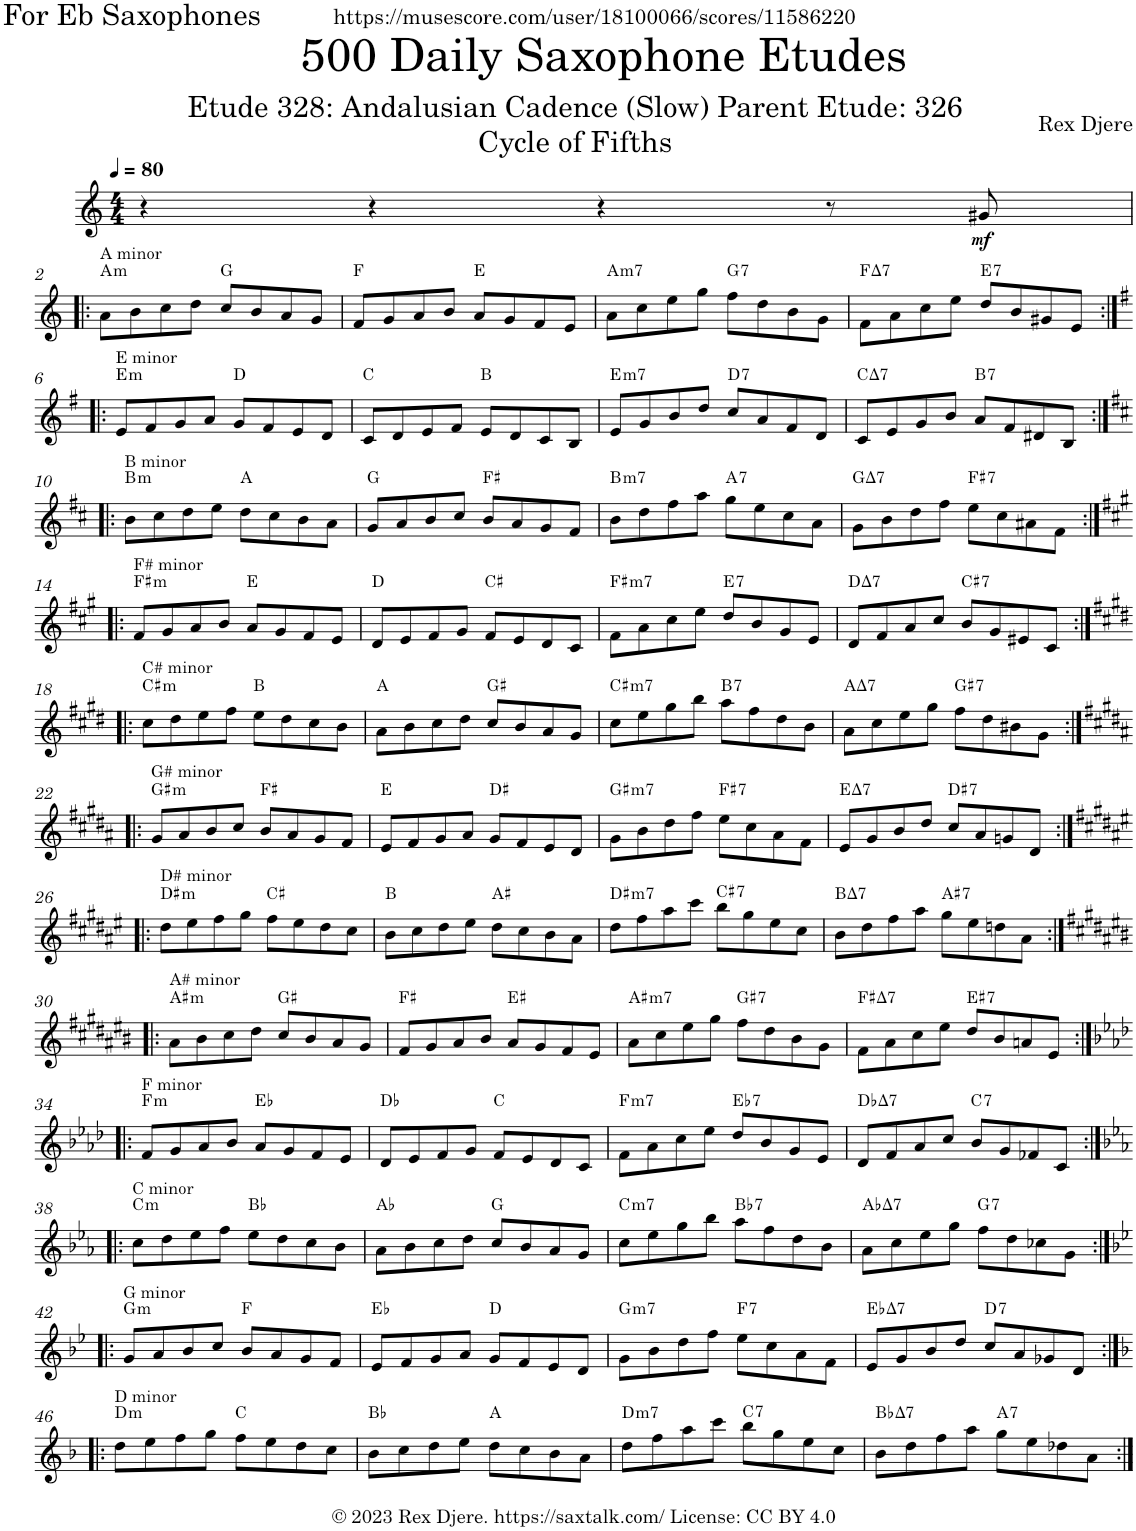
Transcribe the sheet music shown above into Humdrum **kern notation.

**kern	**dynam	**harte
*part1	*part1	*part1
*staff1	*staff1	*
*I"Alto Saxophone	*	*
*I'A. Sax.	*	*
*clefG2	*	*
*Trd5c9	*	*
*k[]	*	*
*M4/4	*	*
*MM80	*	*
=1	=1	=1
4r	.	.
4r	.	.
4r	.	.
8r	.	.
!	!LO:DY:b	!
8g#X/	mf	.
!!LO:LB:g=z
=2!|:	=2!|:	=2!|:
*k[]	*	*
!LO:TX:a:t=A minor	!	!LO:H:kt=m
8a\L	.	A:min
8b\	.	.
8cc\	.	.
8dd\J	.	.
8cc/L	.	G:maj
8b/	.	.
8a/	.	.
8g/J	.	.
=3	=3	=3
8f/L	.	F:maj
8g/	.	.
8a/	.	.
8b/J	.	.
8a/L	.	E:maj
8g/	.	.
8f/	.	.
8e/J	.	.
=4	=4	=4
!	!	!LO:H:kt=m7
8a\L	.	A:min7
8cc\	.	.
8ee\	.	.
8gg\J	.	.
!	!	!LO:H:kt=7
8ff\L	.	G:7
8dd\	.	.
8b\	.	.
8g\J	.	.
=5	=5	=5
!	!	!LO:H:kt=7
8f\L	.	F:maj7
8a\	.	.
8cc\	.	.
8ee\J	.	.
!	!	!LO:H:kt=7
8dd/L	.	E:7
8b/	.	.
8g#X/	.	.
8e/J	.	.
!!LO:LB:g=z
=6:|!|:	=6:|!|:	=6:|!|:
*k[f#]	*	*
!LO:TX:a:t=E minor	!	!LO:H:kt=m
8e/L	.	E:min
8f#/	.	.
8g/	.	.
8a/J	.	.
8g/L	.	D:maj
8f#/	.	.
8e/	.	.
8d/J	.	.
=7	=7	=7
8c/L	.	C:maj
8d/	.	.
8e/	.	.
8f#/J	.	.
8e/L	.	B:maj
8d/	.	.
8c/	.	.
8B/J	.	.
=8	=8	=8
!	!	!LO:H:kt=m7
8e/L	.	E:min7
8g/	.	.
8b/	.	.
8dd/J	.	.
!	!	!LO:H:kt=7
8cc/L	.	D:7
8a/	.	.
8f#/	.	.
8d/J	.	.
=9	=9	=9
!	!	!LO:H:kt=7
8c/L	.	C:maj7
8e/	.	.
8g/	.	.
8b/J	.	.
!	!	!LO:H:kt=7
8a/L	.	B:7
8f#/	.	.
8d#X/	.	.
8B/J	.	.
!!LO:LB:g=z
=10:|!|:	=10:|!|:	=10:|!|:
*k[f#c#]	*	*
!LO:TX:a:t=B minor	!	!LO:H:kt=m
8b\L	.	B:min
8cc#\	.	.
8dd\	.	.
8ee\J	.	.
8dd\L	.	A:maj
8cc#\	.	.
8b\	.	.
8a\J	.	.
=11	=11	=11
8g/L	.	G:maj
8a/	.	.
8b/	.	.
8cc#/J	.	.
8b/L	.	F#:maj
8a/	.	.
8g/	.	.
8f#/J	.	.
=12	=12	=12
!	!	!LO:H:kt=m7
8b\L	.	B:min7
8dd\	.	.
8ff#\	.	.
8aa\J	.	.
!	!	!LO:H:kt=7
8gg\L	.	A:7
8ee\	.	.
8cc#\	.	.
8a\J	.	.
=13	=13	=13
!	!	!LO:H:kt=7
8g\L	.	G:maj7
8b\	.	.
8dd\	.	.
8ff#\J	.	.
!	!	!LO:H:kt=7
8ee\L	.	F#:7
8cc#\	.	.
8a#X\	.	.
8f#\J	.	.
!!LO:LB:g=z
=14:|!|:	=14:|!|:	=14:|!|:
*k[f#c#g#]	*	*
!LO:TX:a:t=F# minor	!	!LO:H:kt=m
8f#/L	.	F#:min
8g#/	.	.
8a/	.	.
8b/J	.	.
8a/L	.	E:maj
8g#/	.	.
8f#/	.	.
8e/J	.	.
=15	=15	=15
8d/L	.	D:maj
8e/	.	.
8f#/	.	.
8g#/J	.	.
8f#/L	.	C#:maj
8e/	.	.
8d/	.	.
8c#/J	.	.
=16	=16	=16
!	!	!LO:H:kt=m7
8f#\L	.	F#:min7
8a\	.	.
8cc#\	.	.
8ee\J	.	.
!	!	!LO:H:kt=7
8dd/L	.	E:7
8b/	.	.
8g#/	.	.
8e/J	.	.
=17	=17	=17
!	!	!LO:H:kt=7
8d/L	.	D:maj7
8f#/	.	.
8a/	.	.
8cc#/J	.	.
!	!	!LO:H:kt=7
8b/L	.	C#:7
8g#/	.	.
8e#X/	.	.
8c#/J	.	.
!!LO:LB:g=z
=18:|!|:	=18:|!|:	=18:|!|:
*k[f#c#g#d#]	*	*
!LO:TX:a:t=C# minor	!	!LO:H:kt=m
8cc#\L	.	C#:min
8dd#\	.	.
8ee\	.	.
8ff#\J	.	.
8ee\L	.	B:maj
8dd#\	.	.
8cc#\	.	.
8b\J	.	.
=19	=19	=19
8a\L	.	A:maj
8b\	.	.
8cc#\	.	.
8dd#\J	.	.
8cc#/L	.	G#:maj
8b/	.	.
8a/	.	.
8g#/J	.	.
=20	=20	=20
!	!	!LO:H:kt=m7
8cc#\L	.	C#:min7
8ee\	.	.
8gg#\	.	.
8bb\J	.	.
!	!	!LO:H:kt=7
8aa\L	.	B:7
8ff#\	.	.
8dd#\	.	.
8b\J	.	.
=21	=21	=21
!	!	!LO:H:kt=7
8a\L	.	A:maj7
8cc#\	.	.
8ee\	.	.
8gg#\J	.	.
!	!	!LO:H:kt=7
8ff#\L	.	G#:7
8dd#\	.	.
8b#X\	.	.
8g#\J	.	.
!!LO:LB:g=z
=22:|!|:	=22:|!|:	=22:|!|:
*k[f#c#g#d#a#]	*	*
!LO:TX:a:t=G# minor	!	!LO:H:kt=m
8g#/L	.	G#:min
8a#/	.	.
8b/	.	.
8cc#/J	.	.
8b/L	.	F#:maj
8a#/	.	.
8g#/	.	.
8f#/J	.	.
=23	=23	=23
8e/L	.	E:maj
8f#/	.	.
8g#/	.	.
8a#/J	.	.
8g#/L	.	D#:maj
8f#/	.	.
8e/	.	.
8d#/J	.	.
=24	=24	=24
!	!	!LO:H:kt=m7
8g#\L	.	G#:min7
8b\	.	.
8dd#\	.	.
8ff#\J	.	.
!	!	!LO:H:kt=7
8ee\L	.	F#:7
8cc#\	.	.
8a#\	.	.
8f#\J	.	.
=25	=25	=25
!	!	!LO:H:kt=7
8e/L	.	E:maj7
8g#/	.	.
8b/	.	.
8dd#/J	.	.
!	!	!LO:H:kt=7
8cc#/L	.	D#:7
8a#/	.	.
8gn/	.	.
8d#/J	.	.
!!LO:LB:g=z
=26:|!|:	=26:|!|:	=26:|!|:
*k[f#c#g#d#a#e#]	*	*
!LO:TX:a:t=D# minor	!	!LO:H:kt=m
8dd#\L	.	D#:min
8ee#\	.	.
8ff#\	.	.
8gg#\J	.	.
8ff#\L	.	C#:maj
8ee#\	.	.
8dd#\	.	.
8cc#\J	.	.
=27	=27	=27
8b\L	.	B:maj
8cc#\	.	.
8dd#\	.	.
8ee#\J	.	.
8dd#\L	.	A#:maj
8cc#\	.	.
8b\	.	.
8a#\J	.	.
=28	=28	=28
!	!	!LO:H:kt=m7
8dd#\L	.	D#:min7
8ff#\	.	.
8aa#\	.	.
8ccc#\J	.	.
!	!	!LO:H:kt=7
8bb\L	.	C#:7
8gg#\	.	.
8ee#\	.	.
8cc#\J	.	.
=29	=29	=29
!	!	!LO:H:kt=7
8b\L	.	B:maj7
8dd#\	.	.
8ff#\	.	.
8aa#\J	.	.
!	!	!LO:H:kt=7
8gg#\L	.	A#:7
8ee#\	.	.
8ddn\	.	.
8a#\J	.	.
!!LO:LB:g=z
=30:|!|:	=30:|!|:	=30:|!|:
*k[f#c#g#d#a#e#b#]	*	*
!LO:TX:a:t=A# minor	!	!LO:H:kt=m
8a#\L	.	A#:min
8b#\	.	.
8cc#\	.	.
8dd#\J	.	.
8cc#/L	.	G#:maj
8b#/	.	.
8a#/	.	.
8g#/J	.	.
=31	=31	=31
8f#/L	.	F#:maj
8g#/	.	.
8a#/	.	.
8b#/J	.	.
8a#/L	.	E#:maj
8g#/	.	.
8f#/	.	.
8e#/J	.	.
=32	=32	=32
!	!	!LO:H:kt=m7
8a#\L	.	A#:min7
8cc#\	.	.
8ee#\	.	.
8gg#\J	.	.
!	!	!LO:H:kt=7
8ff#\L	.	G#:7
8dd#\	.	.
8b#\	.	.
8g#\J	.	.
=33	=33	=33
!	!	!LO:H:kt=7
8f#\L	.	F#:maj7
8a#\	.	.
8cc#\	.	.
8ee#\J	.	.
!	!	!LO:H:kt=7
8dd#/L	.	E#:7
8b#/	.	.
8an/	.	.
8e#/J	.	.
!!LO:LB:g=z
=34:|!|:	=34:|!|:	=34:|!|:
*k[b-e-a-d-]	*	*
!LO:TX:a:t=F minor	!	!LO:H:kt=m
8f/L	.	F:min
8g/	.	.
8a-/	.	.
8b-/J	.	.
8a-/L	.	Eb:maj
8g/	.	.
8f/	.	.
8e-/J	.	.
=35	=35	=35
8d-/L	.	Db:maj
8e-/	.	.
8f/	.	.
8g/J	.	.
8f/L	.	C:maj
8e-/	.	.
8d-/	.	.
8c/J	.	.
=36	=36	=36
!	!	!LO:H:kt=m7
8f\L	.	F:min7
8a-\	.	.
8cc\	.	.
8ee-\J	.	.
!	!	!LO:H:kt=7
8dd-/L	.	Eb:7
8b-/	.	.
8g/	.	.
8e-/J	.	.
=37	=37	=37
!	!	!LO:H:kt=7
8d-/L	.	Db:maj7
8f/	.	.
8a-/	.	.
8cc/J	.	.
!	!	!LO:H:kt=7
8b-/L	.	C:7
8g/	.	.
8f-X/	.	.
8c/J	.	.
!!LO:LB:g=z
=38:|!|:	=38:|!|:	=38:|!|:
*k[b-e-a-]	*	*
!LO:TX:a:t=C minor	!	!LO:H:kt=m
8cc\L	.	C:min
8dd\	.	.
8ee-\	.	.
8ff\J	.	.
8ee-\L	.	Bb:maj
8dd\	.	.
8cc\	.	.
8b-\J	.	.
=39	=39	=39
8a-\L	.	Ab:maj
8b-\	.	.
8cc\	.	.
8dd\J	.	.
8cc/L	.	G:maj
8b-/	.	.
8a-/	.	.
8g/J	.	.
=40	=40	=40
!	!	!LO:H:kt=m7
8cc\L	.	C:min7
8ee-\	.	.
8gg\	.	.
8bb-\J	.	.
!	!	!LO:H:kt=7
8aa-\L	.	Bb:7
8ff\	.	.
8dd\	.	.
8b-\J	.	.
=41	=41	=41
!	!	!LO:H:kt=7
8a-\L	.	Ab:maj7
8cc\	.	.
8ee-\	.	.
8gg\J	.	.
!	!	!LO:H:kt=7
8ff\L	.	G:7
8dd\	.	.
8cc-X\	.	.
8g\J	.	.
!!LO:LB:g=z
=42:|!|:	=42:|!|:	=42:|!|:
*k[b-e-]	*	*
!LO:TX:a:t=G minor	!	!LO:H:kt=m
8g/L	.	G:min
8a/	.	.
8b-/	.	.
8cc/J	.	.
8b-/L	.	F:maj
8a/	.	.
8g/	.	.
8f/J	.	.
=43	=43	=43
8e-/L	.	Eb:maj
8f/	.	.
8g/	.	.
8a/J	.	.
8g/L	.	D:maj
8f/	.	.
8e-/	.	.
8d/J	.	.
=44	=44	=44
!	!	!LO:H:kt=m7
8g\L	.	G:min7
8b-\	.	.
8dd\	.	.
8ff\J	.	.
!	!	!LO:H:kt=7
8ee-\L	.	F:7
8cc\	.	.
8a\	.	.
8f\J	.	.
=45	=45	=45
!	!	!LO:H:kt=7
8e-/L	.	Eb:maj7
8g/	.	.
8b-/	.	.
8dd/J	.	.
!	!	!LO:H:kt=7
8cc/L	.	D:7
8a/	.	.
8g-X/	.	.
8d/J	.	.
!!LO:LB:g=z
=46:|!|:	=46:|!|:	=46:|!|:
*k[b-]	*	*
!LO:TX:a:t=D minor	!	!LO:H:kt=m
8dd\L	.	D:min
8ee\	.	.
8ff\	.	.
8gg\J	.	.
8ff\L	.	C:maj
8ee\	.	.
8dd\	.	.
8cc\J	.	.
=47	=47	=47
8b-\L	.	Bb:maj
8cc\	.	.
8dd\	.	.
8ee\J	.	.
8dd\L	.	A:maj
8cc\	.	.
8b-\	.	.
8a\J	.	.
=48	=48	=48
!	!	!LO:H:kt=m7
8dd\L	.	D:min7
8ff\	.	.
8aa\	.	.
8ccc\J	.	.
!	!	!LO:H:kt=7
8bb-\L	.	C:7
8gg\	.	.
8ee\	.	.
8cc\J	.	.
=49	=49	=49
!	!	!LO:H:kt=7
8b-\L	.	Bb:maj7
8dd\	.	.
8ff\	.	.
8aa\J	.	.
!	!	!LO:H:kt=7
8gg\L	.	A:7
8ee\	.	.
8dd-X\	.	.
8a\J	.	.
=:|!	=:|!	=:|!
*-	*-	*-
